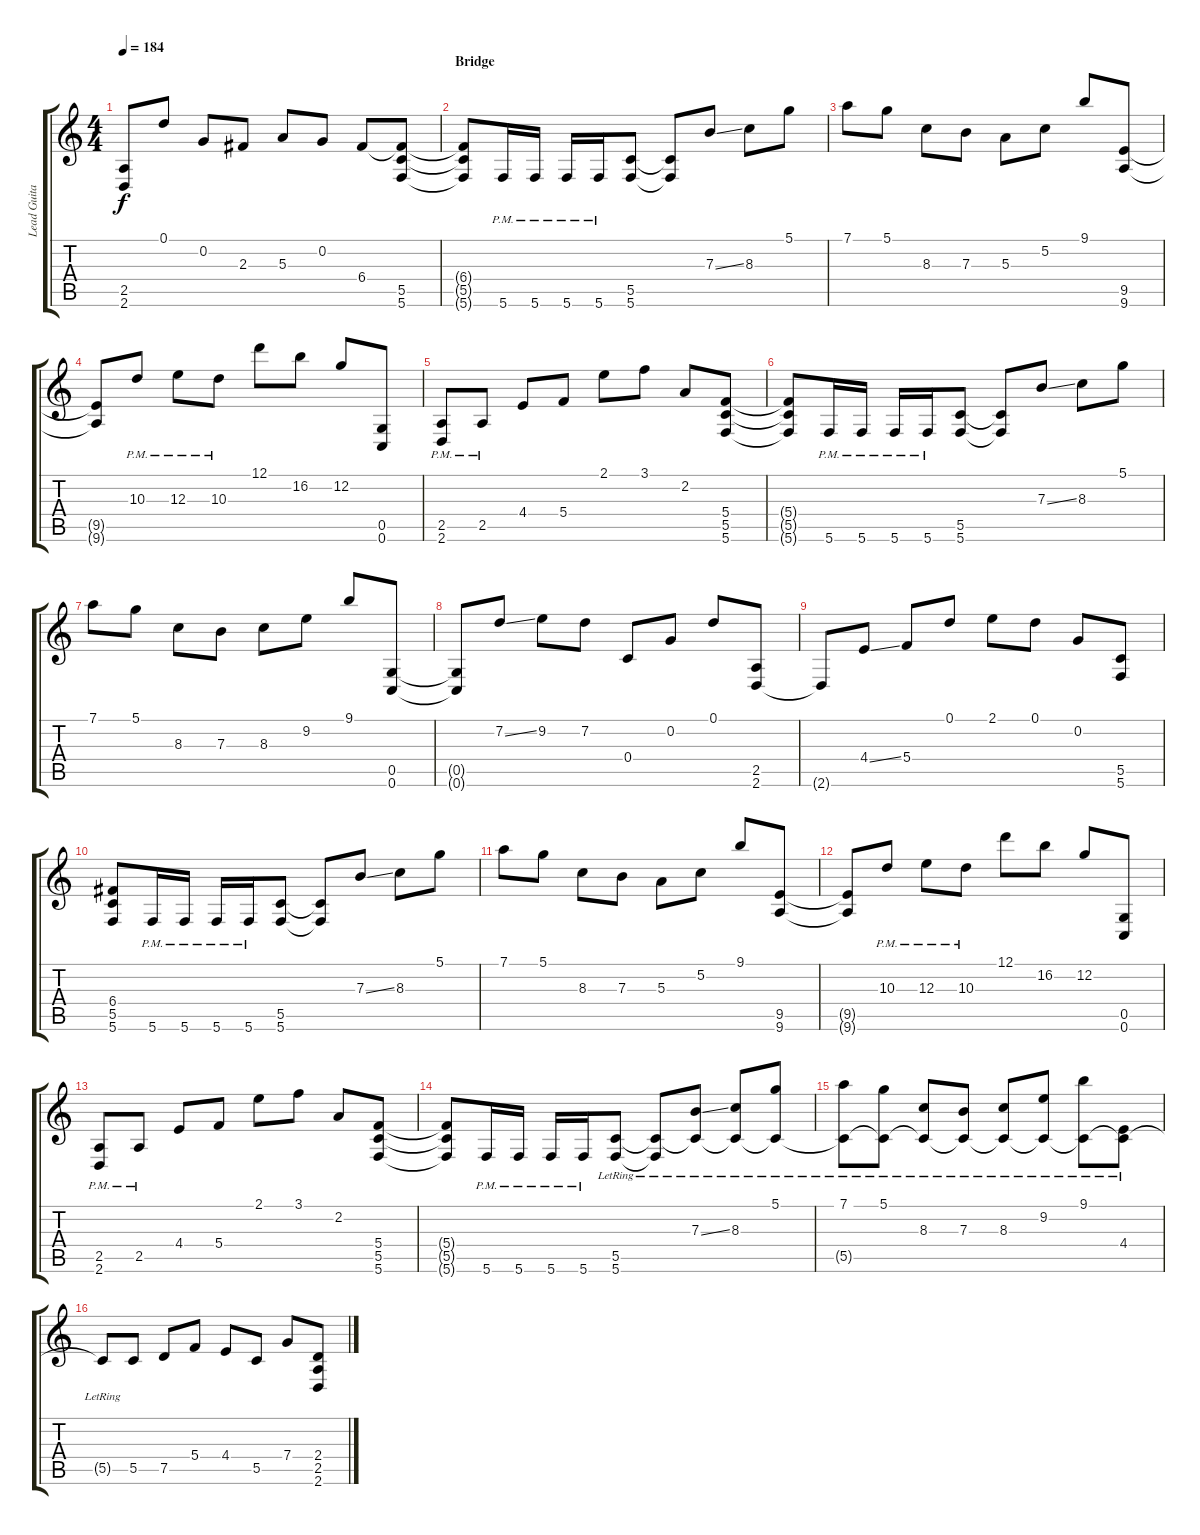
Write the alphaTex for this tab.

\track ("Lead Guitar" "Lead Guita") {instrument distortionguitar}
\staff {score tabs}
\tuning (D4 G3 E3 C3 G2 C2) {hide}
\ts (4 4)
\tempo 184
\clef g2
\ks c
(2.5{t} 2.6{t}).8{dy f} 0.1.8 0.2.8 2.3.8 5.3.8 0.2.8 6.4.8 (6.4{t} 5.5 5.6).8 |
\section ("" "Bridge")
(6.4{t} 5.5{t} 5.6{t}).8 5.6{pm}.16 5.6{pm}.16 5.6{pm}.16 5.6{pm}.16 (5.5 5.6).8 (5.5{t} 5.6{t}).8 7.3{ss}.8 8.3.8 5.1.8 |
7.1.8 5.1.8 8.3.8 7.3.8 5.3.8 5.2.8 9.1.8 (9.5 9.6).8 |
(9.5{t} 9.6{t}).8 10.3{pm}.8 12.3{pm}.8 10.3{pm}.8 12.1.8 16.2.8 12.2.8 (0.5 0.6).8 |
(2.5{pm} 2.6{pm}).8 2.5{pm}.8 4.4.8 5.4.8 2.1.8 3.1.8 2.2.8 (5.4 5.5 5.6).8 |
(5.4{t} 5.5{t} 5.6{t}).8 5.6{pm}.16 5.6{pm}.16 5.6{pm}.16 5.6{pm}.16 (5.5 5.6).8 (5.5{t} 5.6{t}).8 7.3{ss}.8 8.3.8 5.1.8 |
7.1.8 5.1.8 8.3.8 7.3.8 8.3.8 9.2.8 9.1.8 (0.5 0.6).8 |
(0.5{t} 0.6{t}).8 7.2{ss}.8 9.2.8 7.2.8 0.4.8 0.2.8 0.1.8 (2.5 2.6).8 |
2.6{t}.8 4.4{ss}.8 5.4.8 0.1.8 2.1.8 0.1.8 0.2.8 (5.5 5.6).8 |
(6.4 5.5 5.6).8 5.6{pm}.16 5.6{pm}.16 5.6{pm}.16 5.6{pm}.16 (5.5 5.6).8 (5.5{t} 5.6{t}).8 7.3{ss}.8 8.3.8 5.1.8 |
7.1.8 5.1.8 8.3.8 7.3.8 5.3.8 5.2.8 9.1.8 (9.5 9.6).8 |
(9.5{t} 9.6{t}).8 10.3{pm}.8 12.3{pm}.8 10.3{pm}.8 12.1.8 16.2.8 12.2.8 (0.5 0.6).8 |
(2.5{pm} 2.6{pm}).8 2.5{pm}.8 4.4.8 5.4.8 2.1.8 3.1.8 2.2.8 (5.4 5.5 5.6).8 |
(5.4{t} 5.5{t} 5.6{t}).8 5.6{pm}.16 5.6{pm}.16 5.6{pm}.16 5.6{pm}.16 (5.5{lr} 5.6).8 (5.5{lr t} 5.6{t}).8 (7.3{ss} 5.5{lr t}).8 (8.3 5.5{lr t}).8 (5.1 5.5{lr t}).8 |
(7.1 5.5{lr t}).8 (5.1 5.5{lr t}).8 (8.3 5.5{lr t}).8 (7.3 5.5{lr t}).8 (8.3 5.5{lr t}).8 (9.2 5.5{lr t}).8 (9.1 5.5{lr t}).8 (4.4 5.5{lr t}).8 |
5.5{lr t}.8 5.5.8 7.5.8 5.4.8 4.4.8 5.5.8 7.4.8 (2.4 2.5 2.6).8
